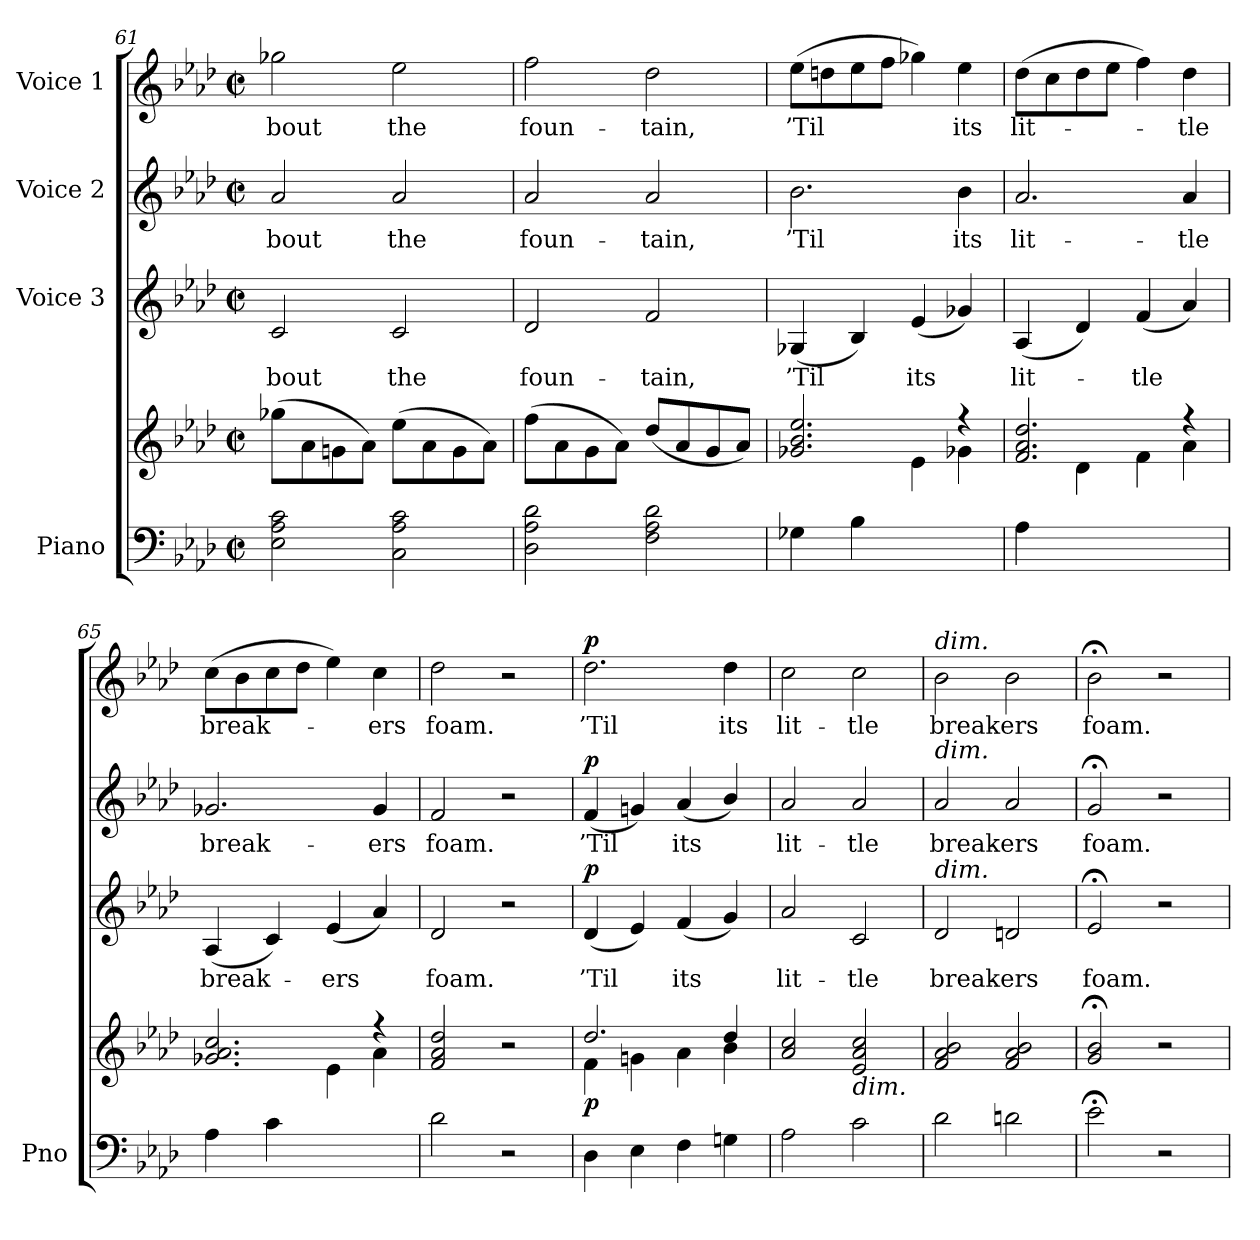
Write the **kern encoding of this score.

**kern	**kern	**dynam	**kern	**text	**dynam	**kern	**text	**dynam	**kern	**text	**dynam
*part4	*part4	*part4	*part3	*part3	*part3	*part2	*part2	*part2	*part1	*part1	*part1
*staff5	*staff4	*staff4/5	*staff3	*staff3	*staff3	*staff2	*staff2	*staff2	*staff1	*staff1	*staff1
*I"Piano	*	*	*I"Voice 3	*	*	*I"Voice 2	*	*	*I"Voice 1	*	*
*I'Pno	*	*	*	*	*	*	*	*	*	*	*
*clefF4	*clefG2	*	*clefG2	*	*	*clefG2	*	*	*clefG2	*	*
*k[b-e-a-d-]	*k[b-e-a-d-]	*	*k[b-e-a-d-]	*	*	*k[b-e-a-d-]	*	*	*k[b-e-a-d-]	*	*
*M2/2	*M2/2	*	*M2/2	*	*	*M2/2	*	*	*M2/2	*	*
*met(c|)	*met(c|)	*	*met(c|)	*	*	*met(c|)	*	*	*met(c|)	*	*
=61	=61	=61	=61	=61	=61	=61	=61	=61	=61	=61	=61
2E-\ 2A-\ 2c\	(8gg-X\L	.	2c/	-bout	.	2a-/	-bout	.	2gg-X\	-bout	.
.	8a-\	.	.	.	.	.	.	.	.	.	.
.	8gn\	.	.	.	.	.	.	.	.	.	.
.	8a-\J)	.	.	.	.	.	.	.	.	.	.
2C\ 2A-\ 2c\	(8ee-\L	.	2c/	the	.	2a-/	the	.	2ee-\	the	.
.	8a-\	.	.	.	.	.	.	.	.	.	.
.	8g\	.	.	.	.	.	.	.	.	.	.
.	8a-\J)	.	.	.	.	.	.	.	.	.	.
=62	=62	=62	=62	=62	=62	=62	=62	=62	=62	=62	=62
2D-\ 2A-\ 2d-\	(8ff\L	.	2d-/	foun-	.	2a-/	foun-	.	2ff\	foun-	.
.	8a-\	.	.	.	.	.	.	.	.	.	.
.	8g\	.	.	.	.	.	.	.	.	.	.
.	8a-\J)	.	.	.	.	.	.	.	.	.	.
2F\ 2A-\ 2d-\	(8dd-/L	.	2f/	-tain,	.	2a-/	-tain,	.	2dd-\	-tain,	.
.	8a-/	.	.	.	.	.	.	.	.	.	.
.	8g/	.	.	.	.	.	.	.	.	.	.
.	8a-/J)	.	.	.	.	.	.	.	.	.	.
=63	=63	=63	=63	=63	=63	=63	=63	=63	=63	=63	=63
*	*^	*	*	*	*	*	*	*	*	*	*
4G-X\	2.g-X/ 2.b-/ 2.ee-/	2ryy	.	(4G-X/	’Til	.	2.b-\	’Til	.	(8ee-\L	’Til	.
.	.	.	.	.	.	.	.	.	.	8ddn\	.	.
4B-\	.	.	.	4B-/)	.	.	.	.	.	8ee-\	.	.
.	.	.	.	.	.	.	.	.	.	8ff\J	.	.
2ryy	.	4e-\	.	(4e-/	its	.	.	.	.	4gg-X\)	.	.
.	4r	4g-X\	.	4g-X/)	.	.	4b-\	its	.	4ee-\	its	.
=64	=64	=64	=64	=64	=64	=64	=64	=64	=64	=64	=64	=64
4A-\	2.f/ 2.a-/ 2.dd-/	4ryy	.	(4A-/	lit-	.	2.a-/	lit-	.	(8dd-\L	lit-	.
.	.	.	.	.	.	.	.	.	.	8cc\	.	.
2.ryy	.	4d-\	.	4d-/)	.	.	.	.	.	8dd-\	.	.
.	.	.	.	.	.	.	.	.	.	8ee-\J	.	.
.	.	4f\	.	(4f/	-tle	.	.	.	.	4ff\)	.	.
.	4r	4a-\	.	4a-/)	.	.	4a-/	-tle	.	4dd-\	-tle	.
=65	=65	=65	=65	=65	=65	=65	=65	=65	=65	=65	=65	=65
4A-\	2.g-X/ 2.a-/ 2.cc/	2ryy	.	(4A-/	break-	.	2.g-X/	break-	.	(8cc\L	break-	.
.	.	.	.	.	.	.	.	.	.	8b-\	.	.
4c\	.	.	.	4c/)	.	.	.	.	.	8cc\	.	.
.	.	.	.	.	.	.	.	.	.	8dd-\J	.	.
2ryy	.	4e-\	.	(4e-/	-ers	.	.	.	.	4ee-\)	.	.
.	4r	4a-\	.	4a-/)	.	.	4g-/	-ers	.	4cc\	-ers	.
*	*v	*v	*	*	*	*	*	*	*	*	*	*
=66	=66	=66	=66	=66	=66	=66	=66	=66	=66	=66	=66
2d-\	2f/ 2a-/ 2dd-/	.	2d-/	foam.	.	2f/	foam.	.	2dd-\	foam.	.
2r	2r	.	2r	.	.	2r	.	.	2r	.	.
=67	=67	=67	=67	=67	=67	=67	=67	=67	=67	=67	=67
*	*^	*	*	*	*	*	*	*	*	*	*
!	!	!	!LO:DY:b	!	!	!LO:DY:a	!	!	!LO:DY:a	!	!	!LO:DY:a
4D-\	2.dd-/	4f\	p	(4d-/	’Til	p	(4f/	’Til	p	2.dd-\	’Til	p
4E-\	.	4gn\	.	4e-/)	.	.	4gn/)	.	.	.	.	.
4F\	.	4a-\	.	(4f/	its	.	(4a-/	its	.	.	.	.
4Gn\	4dd-/	4b-\	.	4g/)	.	.	4b-/)	.	.	4dd-\	its	.
*	*v	*v	*	*	*	*	*	*	*	*	*	*
=68	=68	=68	=68	=68	=68	=68	=68	=68	=68	=68	=68
2A-\	2a-/ 2cc/	.	2a-/	lit-	.	2a-/	lit-	.	2cc\	lit-	.
!	!LO:TX:b:i:t=dim.	!	!	!	!	!	!	!	!	!	!
2c\	2e-/ 2a-/ 2cc/	.	2c/	-tle	.	2a-/	-tle	.	2cc\	-tle	.
=69	=69	=69	=69	=69	=69	=69	=69	=69	=69	=69	=69
!	!	!	!	!	!	!	!	!	!LO:TX:a:i:t=dim.	!	!
!	!	!	!	!	!	!LO:TX:a:i:t=dim.	!	!	!	!	!
!	!	!	!LO:TX:a:i:t=dim.	!	!	!	!	!	!	!	!
2d-\	2f/ 2a-/ 2b-/	.	2d-/	break-	.	2a-/	break-	.	2b-\	break-	.
2dn\	2f/ 2a-/ 2b-/	.	2dn/	-ers	.	2a-/	-ers	.	2b-\	-ers	.
=70	=70	=70	=70	=70	=70	=70	=70	=70	=70	=70	=70
2e-;<\	2g/;< 2b-/;<	.	2e-;</	foam.	.	2g;</	foam.	.	2b-;<\	foam.	.
2r	2r	.	2r	.	.	2r	.	.	2r	.	.
=	=	=	=	=	=	=	=	=	=	=	=
*-	*-	*-	*-	*-	*-	*-	*-	*-	*-	*-	*-
